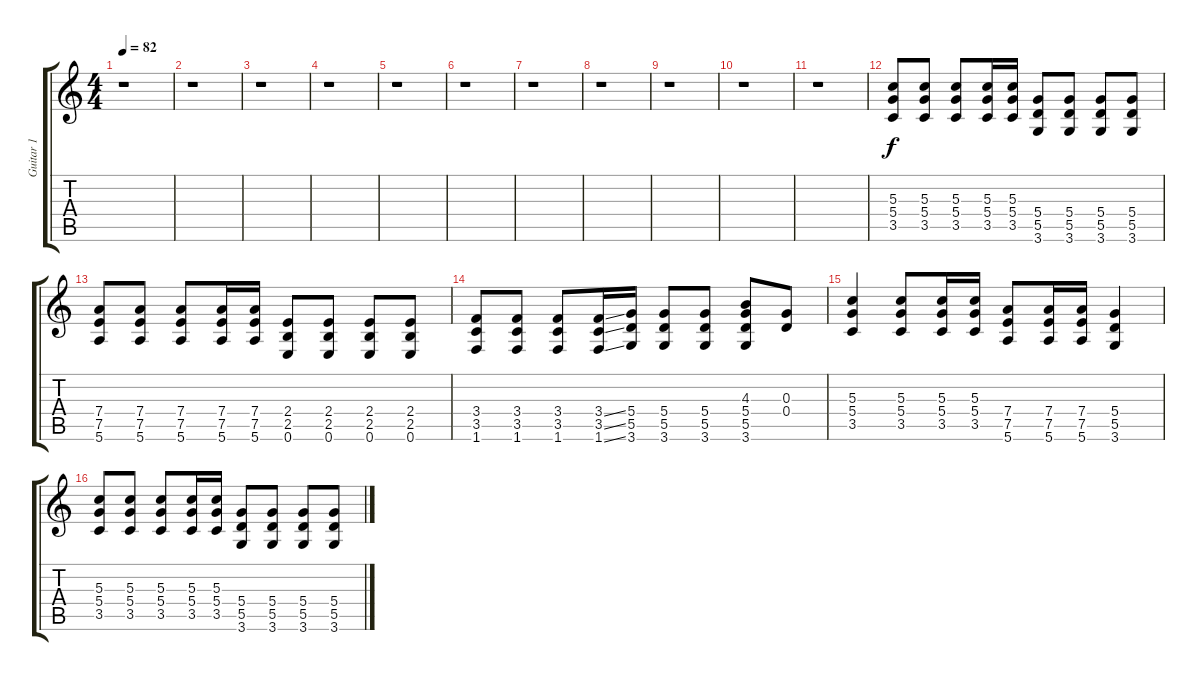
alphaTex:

\track ("Guitar 1" "Guitar 1") {instrument overdrivenguitar}
\staff {score tabs}
\tuning (E4 B3 G3 D3 A2 E2) {hide}
\ts (4 4)
\tempo 82
\clef g2
\ks c
r.1{dy f} |
r.1 |
r.1 |
r.1 |
r.1 |
r.1 |
r.1 |
r.1 |
r.1 |
r.1 |
r.1 |
(5.3 5.4 3.5).8 (5.3 5.4 3.5).8 (5.3 5.4 3.5).8 (5.3 5.4 3.5).16 (5.3 5.4 3.5).16 (5.4 5.5 3.6).8 (5.4 5.5 3.6).8 (5.4 5.5 3.6).8 (5.4 5.5 3.6).8 |
(7.4 7.5 5.6).8 (7.4 7.5 5.6).8 (7.4 7.5 5.6).8 (7.4 7.5 5.6).16 (7.4 7.5 5.6).16 (2.4 2.5 0.6).8 (2.4 2.5 0.6).8 (2.4 2.5 0.6).8 (2.4 2.5 0.6).8 |
(3.4 3.5 1.6).8 (3.4 3.5 1.6).8 (3.4 3.5 1.6).8 (3.4{ss} 3.5{ss} 1.6{ss}).16 (5.4 5.5 3.6).16 (5.4 5.5 3.6).8 (5.4 5.5 3.6).8 (4.3 5.4 5.5 3.6).8 (0.3 0.4).8 |
(5.3 5.4 3.5).4 (5.3 5.4 3.5).8 (5.3 5.4 3.5).16 (5.3 5.4 3.5).16 (7.4 7.5 5.6).8 (7.4 7.5 5.6).16 (7.4 7.5 5.6).16 (5.4 5.5 3.6).4 |
(5.3 5.4 3.5).8 (5.3 5.4 3.5).8 (5.3 5.4 3.5).8 (5.3 5.4 3.5).16 (5.3 5.4 3.5).16 (5.4 5.5 3.6).8 (5.4 5.5 3.6).8 (5.4 5.5 3.6).8 (5.4 5.5 3.6).8
